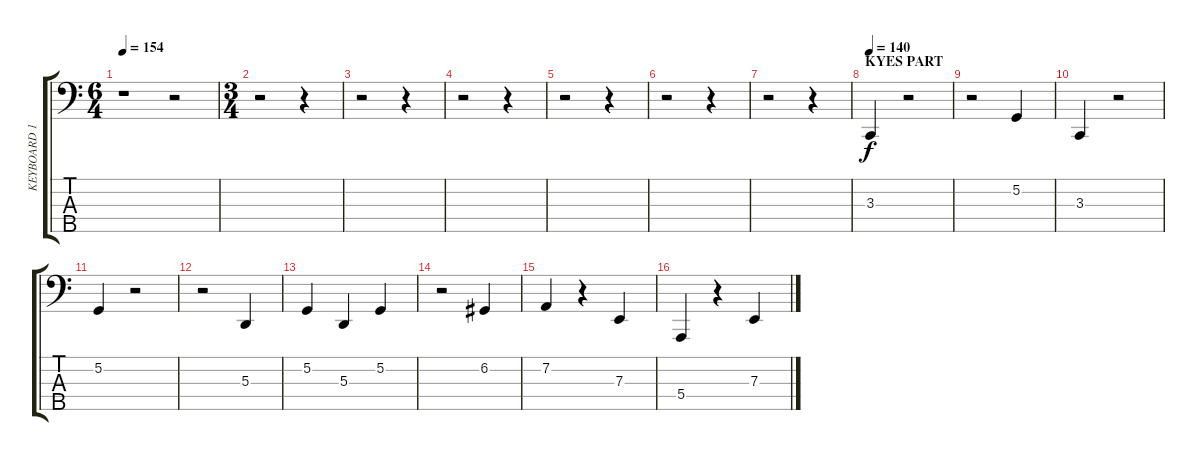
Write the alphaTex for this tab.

\track ("KEYBOARD 1" "KEYBOARD 1") {instrument stringensemble1}
\staff {score tabs}
\tuning (G2 D2 A1 E1 B0) {hide}
\ts (6 4)
\tempo 154
\clef f4
\ks c
r.1{dy f} r.2 |
\ts (3 4)
r.2 r.4 |
r.2 r.4 |
r.2 r.4 |
r.2 r.4 |
r.2 r.4 |
r.2 r.4 |
\section ("" "KYES PART")
\tempo 140
3.3.4{instrument pizzicatostrings} r.2 |
r.2 5.2.4 |
3.3.4 r.2 |
5.2.4 r.2 |
r.2 5.3.4 |
5.2.4 5.3.4 5.2.4 |
r.2 6.2.4 |
7.2.4 r.4 7.3.4 |
5.4.4 r.4 7.3.4
